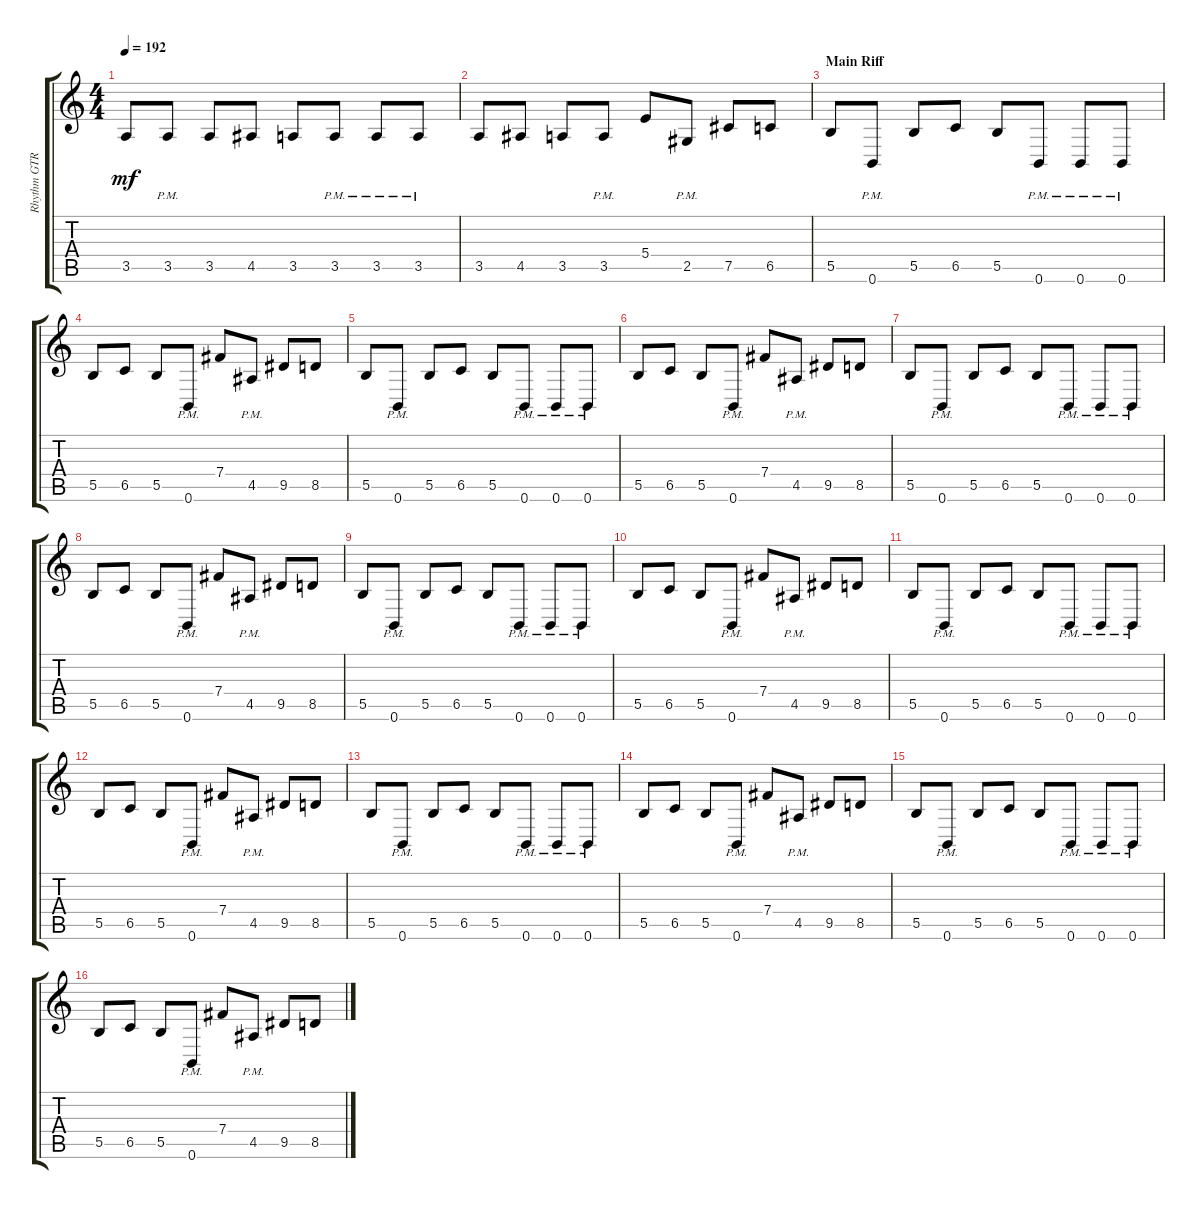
\track ("Rhythm GTR 2" "Rhythm GTR") {instrument distortionguitar}
\staff {score tabs}
\tuning (Db4 Ab3 E3 B2 Gb2 B1) {hide}
\ts (4 4)
\tempo 192
\clef g2
\ks aminor
3.5.8{dy mf} 3.5{pm}.8 3.5.8 4.5.8 3.5.8 3.5{pm}.8 3.5{pm}.8 3.5{pm}.8 |
3.5.8 4.5.8 3.5.8 3.5{pm}.8 5.4.8 2.5{pm}.8 7.5.8 6.5.8 |
\section ("" "Main Riff")
5.5.8 0.6{pm}.8 5.5.8 6.5.8 5.5.8 0.6{pm}.8 0.6{pm}.8 0.6{pm}.8 |
5.5.8 6.5.8 5.5.8 0.6{pm}.8 7.4.8 4.5{pm}.8 9.5.8 8.5.8 |
5.5.8 0.6{pm}.8 5.5.8 6.5.8 5.5.8 0.6{pm}.8 0.6{pm}.8 0.6{pm}.8 |
5.5.8 6.5.8 5.5.8 0.6{pm}.8 7.4.8 4.5{pm}.8 9.5.8 8.5.8 |
5.5.8 0.6{pm}.8 5.5.8 6.5.8 5.5.8 0.6{pm}.8 0.6{pm}.8 0.6{pm}.8 |
5.5.8 6.5.8 5.5.8 0.6{pm}.8 7.4.8 4.5{pm}.8 9.5.8 8.5.8 |
5.5.8 0.6{pm}.8 5.5.8 6.5.8 5.5.8 0.6{pm}.8 0.6{pm}.8 0.6{pm}.8 |
5.5.8 6.5.8 5.5.8 0.6{pm}.8 7.4.8 4.5{pm}.8 9.5.8 8.5.8 |
5.5.8 0.6{pm}.8 5.5.8 6.5.8 5.5.8 0.6{pm}.8 0.6{pm}.8 0.6{pm}.8 |
5.5.8 6.5.8 5.5.8 0.6{pm}.8 7.4.8 4.5{pm}.8 9.5.8 8.5.8 |
5.5.8 0.6{pm}.8 5.5.8 6.5.8 5.5.8 0.6{pm}.8 0.6{pm}.8 0.6{pm}.8 |
5.5.8 6.5.8 5.5.8 0.6{pm}.8 7.4.8 4.5{pm}.8 9.5.8 8.5.8 |
5.5.8 0.6{pm}.8 5.5.8 6.5.8 5.5.8 0.6{pm}.8 0.6{pm}.8 0.6{pm}.8 |
5.5.8 6.5.8 5.5.8 0.6{pm}.8 7.4.8 4.5{pm}.8 9.5.8 8.5.8
